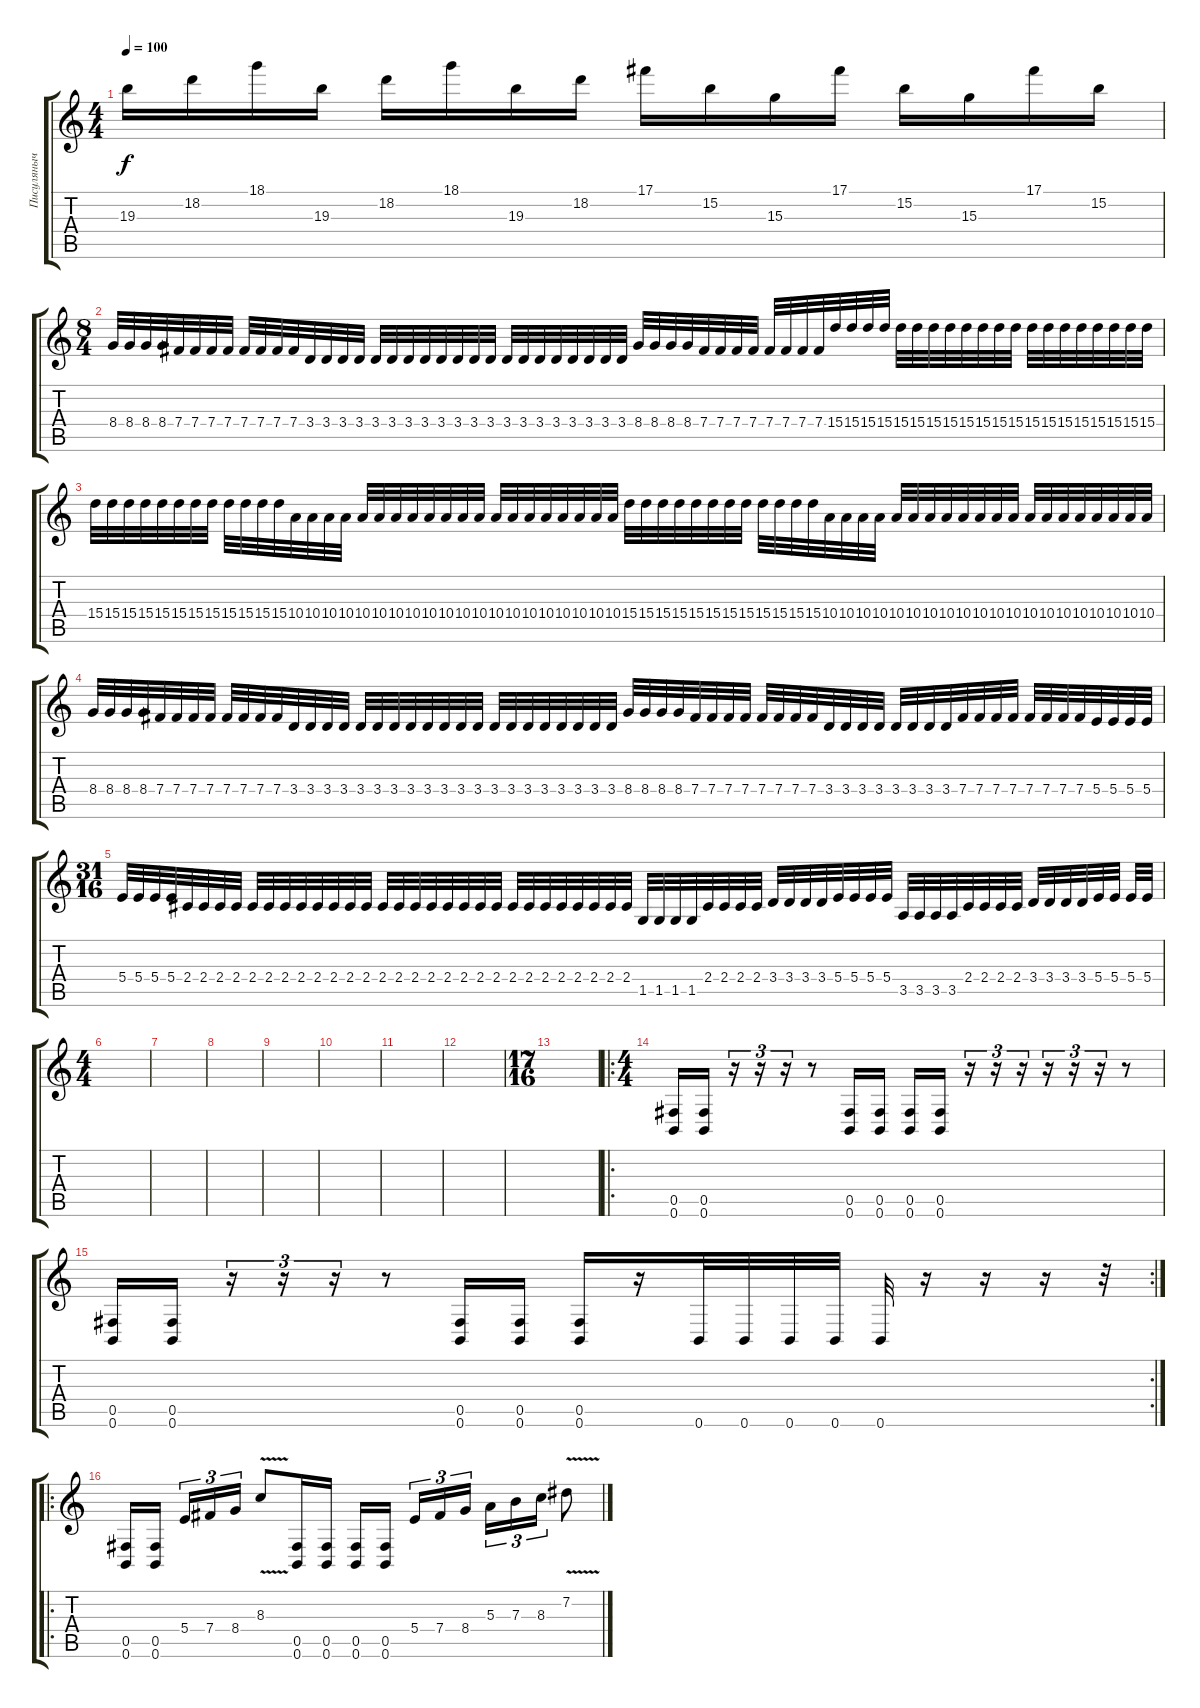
\track ("Писуляныч" "Писуляныч") {instrument distortionguitar}
\staff {score tabs}
\tuning (Db4 Ab3 E3 B2 Gb2 B1) {hide}
\ts (4 4)
\tempo 100
\clef g2
\ks c
19.3.16{dy f} 18.2.16 18.1.16 19.3.16 18.2.16 18.1.16 19.3.16 18.2.16 17.1.16 15.2.16 15.3.16 17.1.16 15.2.16 15.3.16 17.1.16 15.2.16 |
\ts (8 4)
8.4.32 8.4.32 8.4.32 8.4.32 7.4.32 7.4.32 7.4.32 7.4.32 7.4.32 7.4.32 7.4.32 7.4.32 3.4.32 3.4.32 3.4.32 3.4.32 3.4.32 3.4.32 3.4.32 3.4.32 3.4.32 3.4.32 3.4.32 3.4.32 3.4.32 3.4.32 3.4.32 3.4.32 3.4.32 3.4.32 3.4.32 3.4.32 8.4.32 8.4.32 8.4.32 8.4.32 7.4.32 7.4.32 7.4.32 7.4.32 7.4.32 7.4.32 7.4.32 7.4.32 15.4.32 15.4.32 15.4.32 15.4.32 15.4.32 15.4.32 15.4.32 15.4.32 15.4.32 15.4.32 15.4.32 15.4.32 15.4.32 15.4.32 15.4.32 15.4.32 15.4.32 15.4.32 15.4.32 15.4.32 |
15.4.32 15.4.32 15.4.32 15.4.32 15.4.32 15.4.32 15.4.32 15.4.32 15.4.32 15.4.32 15.4.32 15.4.32 10.4.32 10.4.32 10.4.32 10.4.32 10.4.32 10.4.32 10.4.32 10.4.32 10.4.32 10.4.32 10.4.32 10.4.32 10.4.32 10.4.32 10.4.32 10.4.32 10.4.32 10.4.32 10.4.32 10.4.32 15.4.32 15.4.32 15.4.32 15.4.32 15.4.32 15.4.32 15.4.32 15.4.32 15.4.32 15.4.32 15.4.32 15.4.32 10.4.32 10.4.32 10.4.32 10.4.32 10.4.32 10.4.32 10.4.32 10.4.32 10.4.32 10.4.32 10.4.32 10.4.32 10.4.32 10.4.32 10.4.32 10.4.32 10.4.32 10.4.32 10.4.32 10.4.32 |
8.4.32 8.4.32 8.4.32 8.4.32 7.4.32 7.4.32 7.4.32 7.4.32 7.4.32 7.4.32 7.4.32 7.4.32 3.4.32 3.4.32 3.4.32 3.4.32 3.4.32 3.4.32 3.4.32 3.4.32 3.4.32 3.4.32 3.4.32 3.4.32 3.4.32 3.4.32 3.4.32 3.4.32 3.4.32 3.4.32 3.4.32 3.4.32 8.4.32 8.4.32 8.4.32 8.4.32 7.4.32 7.4.32 7.4.32 7.4.32 7.4.32 7.4.32 7.4.32 7.4.32 3.4.32 3.4.32 3.4.32 3.4.32 3.4.32 3.4.32 3.4.32 3.4.32 7.4.32 7.4.32 7.4.32 7.4.32 7.4.32 7.4.32 7.4.32 7.4.32 5.4.32 5.4.32 5.4.32 5.4.32 |
\ts (31 16)
5.4.32 5.4.32 5.4.32 5.4.32 2.4.32 2.4.32 2.4.32 2.4.32 2.4.32 2.4.32 2.4.32 2.4.32 2.4.32 2.4.32 2.4.32 2.4.32 2.4.32 2.4.32 2.4.32 2.4.32 2.4.32 2.4.32 2.4.32 2.4.32 2.4.32 2.4.32 2.4.32 2.4.32 2.4.32 2.4.32 2.4.32 2.4.32 1.5.32 1.5.32 1.5.32 1.5.32 2.4.32 2.4.32 2.4.32 2.4.32 3.4.32 3.4.32 3.4.32 3.4.32 5.4.32 5.4.32 5.4.32 5.4.32 3.5.32 3.5.32 3.5.32 3.5.32 2.4.32 2.4.32 2.4.32 2.4.32 3.4.32 3.4.32 3.4.32 3.4.32 5.4.32 5.4.32 5.4.32 5.4.32 |
\ts (4 4)
|
|
|
|
|
|
|
\ts (17 16)
|
\ro
\ts (4 4)
(0.5 0.6).16 (0.5 0.6).16 r.16{tu (3 2)} r.16{tu (3 2)} r.16{tu (3 2)} r.8 (0.5 0.6).16 (0.5 0.6).16 (0.5 0.6).16 (0.5 0.6).16 r.16{tu (3 2)} r.16{tu (3 2)} r.16{tu (3 2)} r.16{tu (3 2)} r.16{tu (3 2)} r.16{tu (3 2)} r.8 |
\rc 2
(0.5 0.6).16 (0.5 0.6).16 r.16{tu (3 2)} r.16{tu (3 2)} r.16{tu (3 2)} r.8 (0.5 0.6).16 (0.5 0.6).16 (0.5 0.6).16 r.16 0.6.32 0.6.32 0.6.32 0.6.32 0.6.32 r.16 r.16 r.16 r.32 |
\ro
(0.5 0.6).16 (0.5 0.6).16{beam splitsecondary} 5.4.16{tu (3 2)} 7.4.16{tu (3 2)} 8.4.16{tu (3 2)} 8.3{v}.8 (0.5 0.6).16 (0.5 0.6).16 (0.5 0.6).16 (0.5 0.6).16{beam splitsecondary} 5.4.16{tu (3 2)} 7.4.16{tu (3 2)} 8.4.16{tu (3 2)} 5.3.16{tu (3 2)} 7.3.16{tu (3 2)} 8.3.16{tu (3 2)} 7.2{v}.8
